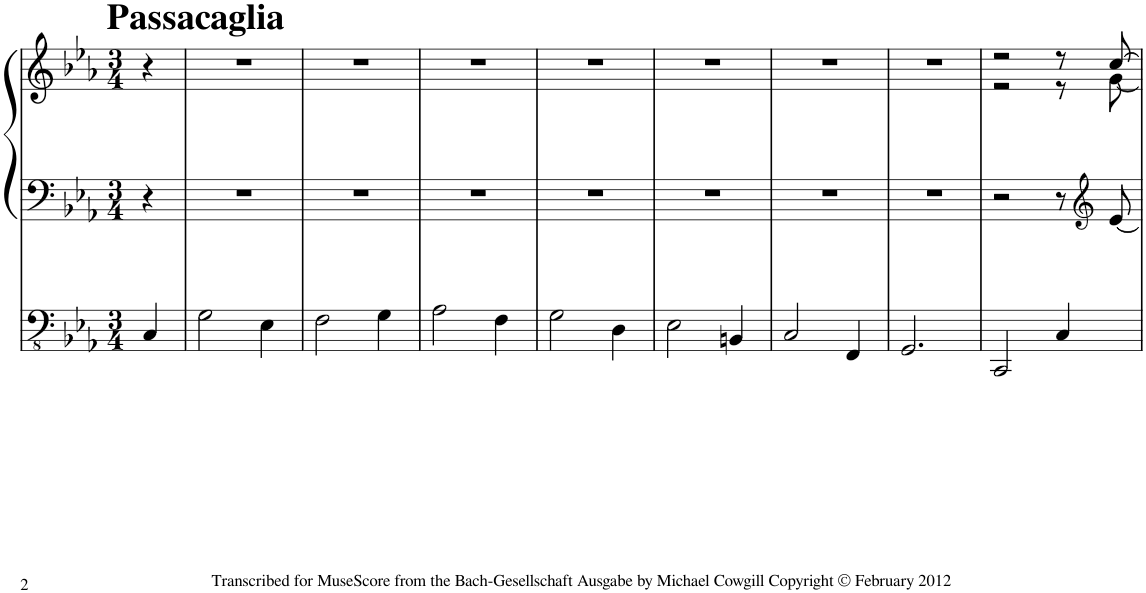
**kern	**kern	**kern
*part1	*part1	*part1
*staff3	*staff2	*staff1
*I"Organ	*	*
*clefFv4	*clefF4	*clefG2
*k[b-e-a-]	*k[b-e-a-]	*k[b-e-a-]
*M3/4	*M3/4	*M3/4
=	=	=
!	!	!LO:TX:a:B:t=Passacaglia
4CC/	4r	4r
=1	=1	=1
2GG\	2.r	2.r
4EE-\	.	.
=2	=2	=2
2FF\	2.r	2.r
4GG\	.	.
=3	=3	=3
2AA-\	2.r	2.r
4FF\	.	.
=4	=4	=4
2GG\	2.r	2.r
4DD\	.	.
=5	=5	=5
2EE-\	2.r	2.r
4BBBn/	.	.
=6	=6	=6
2CC/	2.r	2.r
4FFF/	.	.
=7	=7	=7
2.GGG/	2.r	2.r
=8	=8	=8
*	*	*^
2CCC/	2r	2r	2r
4CC/	8r	8r	8r
*	*clefG2	*	*
.	[8e-/	[8cc/	[8g\
*	*	*v	*v
=	=	=
*-	*-	*-
